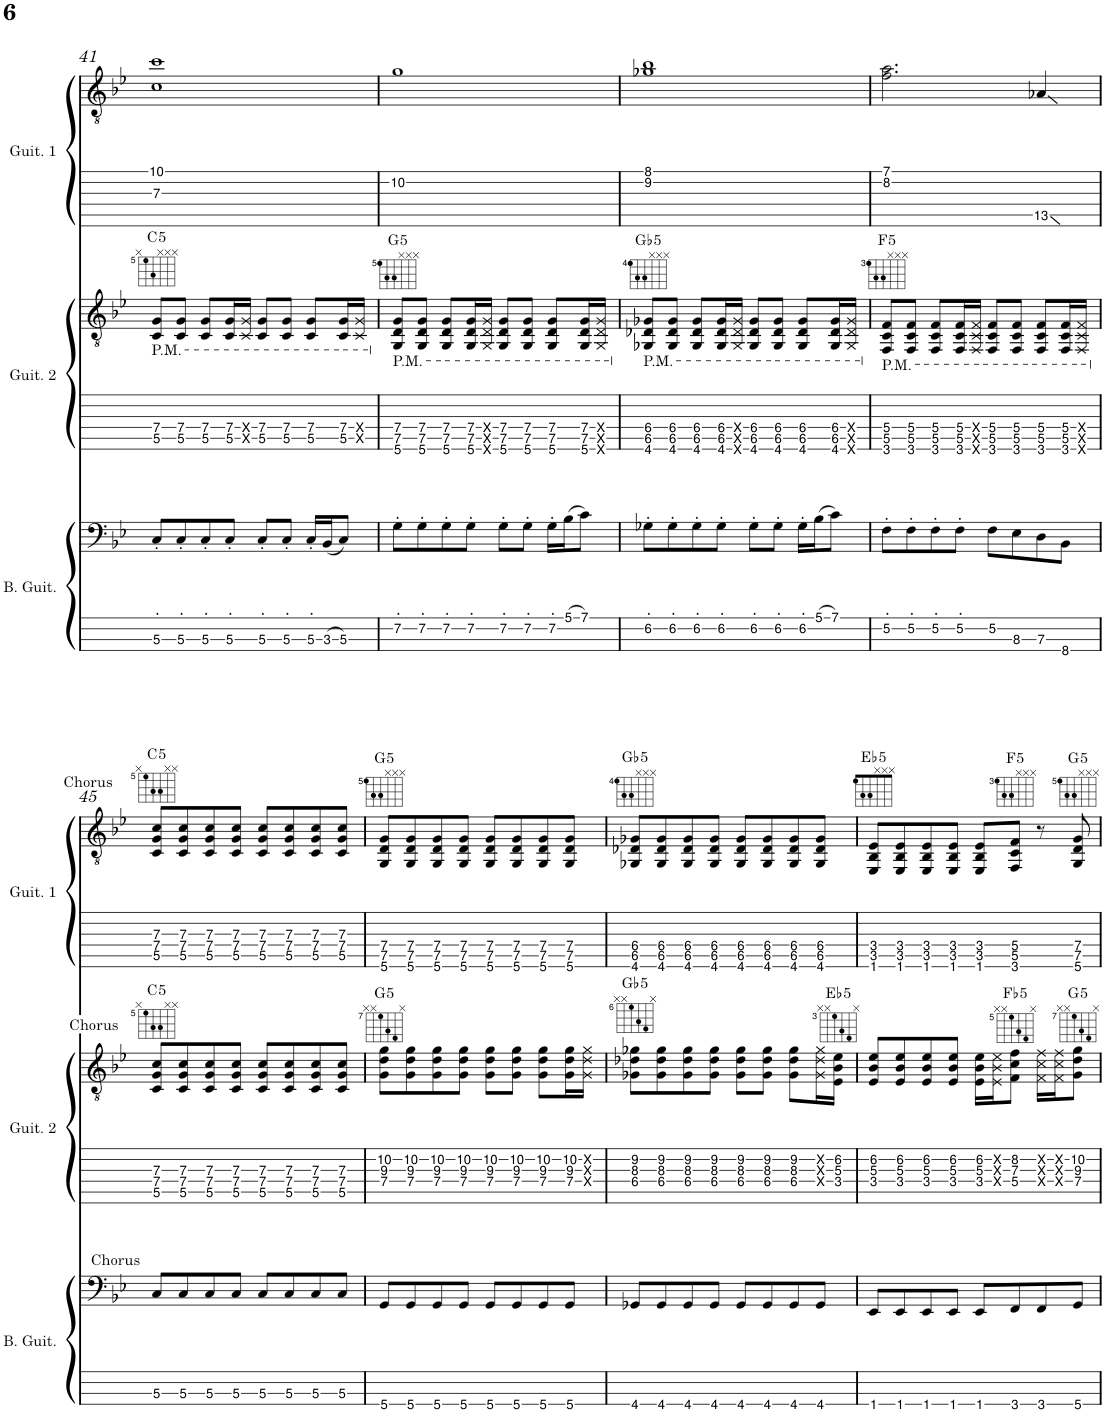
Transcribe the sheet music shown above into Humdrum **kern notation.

**kern	**kern	**kern	**kern	**harte	**kern	**kern	**harte
*part3	*part3	*part2	*part2	*part2	*part1	*part1	*part1
*staff6	*staff5	*staff4	*staff3	*	*staff2	*staff1	*
*I"Bass	*	*I"Guitar 2	*	*	*I"Guitar 1	*	*
*	*	*I'Guit. 2	*	*	*I'Guit. 1	*	*
!!LO:PB:g=z
*	*clefF4	*	*clefGv2	*	*	*clefGv2	*
*Trd7c12	*Trd7c12	*	*	*	*	*	*
*k[b-e-]	*k[b-e-]	*k[b-e-]	*k[b-e-]	*	*k[b-e-]	*k[b-e-]	*
*M4/4	*M4/4	*M4/4	*M4/4	*	*M4/4	*M4/4	*
=41	=41	=41	=41	=41	=41	=41	=41
!	!	!	!LO:TX:b:t=P.M.	!LO:H:kt=5	!	!	!
8C'L	8C'/L	8C\ 8G\L	8C/ 8G/L	C:(1,5)	1c 1cc	1c 1cc	.
8C'J	8C'/	8C\ 8G\J	8C/ 8G/J	.	.	.	.
8C'L	8C'/	8C\ 8G\L	8C/ 8G/L	.	.	.	.
8C'J	8C'/J	16C\ 16G\L	16C/ 16G/L	.	.	.	.
.	.	16C\ 16G\JJ	16C/ 16G/JJ	.	.	.	.
8C'L	8C'/L	8C\ 8G\L	8C/ 8G/L	.	.	.	.
8C'J	8C'/J	8C\ 8G\J	8C/ 8G/J	.	.	.	.
16C'LL	16C'/LL	8C\ 8G\L	8C/ 8G/L	.	.	.	.
16BB-J	(16BB-/J	.	.	.	.	.	.
8CJ	8C/J)	16C\ 16G\L	16C/ 16G/L	.	.	.	.
.	.	16C\ 16G\JJ	16C/ 16G/JJ	.	.	.	.
=42	=42	=42	=42	=42	=42	=42	=42
!	!	!	!LO:TX:b:t=P.M.	!LO:H:kt=5	!	!	!
8G'L	8G'\L	8GG\ 8D\ 8G\L	8GG/ 8D/ 8G/L	G:(1,5)	1g	1g	.
8G'J	8G'\	8GG\ 8D\ 8G\J	8GG/ 8D/ 8G/J	.	.	.	.
8G'L	8G'\	8GG\ 8D\ 8G\L	8GG/ 8D/ 8G/L	.	.	.	.
8G'J	8G'\J	16GG\ 16D\ 16G\L	16GG/ 16D/ 16G/L	.	.	.	.
.	.	16GG\ 16D\ 16G\JJ	16GG/ 16D/ 16G/JJ	.	.	.	.
8G'L	8G'\L	8GG\ 8D\ 8G\L	8GG/ 8D/ 8G/L	.	.	.	.
8G'J	8G'\J	8GG\ 8D\ 8G\J	8GG/ 8D/ 8G/J	.	.	.	.
16G'LL	16G'\LL	8GG\ 8D\ 8G\L	8GG/ 8D/ 8G/L	.	.	.	.
16B-J	(16B-\J	.	.	.	.	.	.
8cJ	8c\J)	16GG\ 16D\ 16G\L	16GG/ 16D/ 16G/L	.	.	.	.
.	.	16GG\ 16D\ 16G\JJ	16GG/ 16D/ 16G/JJ	.	.	.	.
=43	=43	=43	=43	=43	=43	=43	=43
!	!	!	!LO:TX:b:t=P.M.	!LO:H:kt=5	!	!	!
8G-X'L	8G-X'\L	8GG-X\ 8D-X\ 8G-X\L	8GG-X/ 8D-X/ 8G-X/L	Gb:(1,5)	1g-X 1b-	1g-X 1b-	.
8G-'J	8G-'\	8GG-\ 8D-\ 8G-\J	8GG-/ 8D-/ 8G-/J	.	.	.	.
8G-'L	8G-'\	8GG-\ 8D-\ 8G-\L	8GG-/ 8D-/ 8G-/L	.	.	.	.
8G-'J	8G-'\J	16GG-\ 16D-\ 16G-\L	16GG-/ 16D-/ 16G-/L	.	.	.	.
.	.	16GG-\ 16D-\ 16G-\JJ	16GG-/ 16D-/ 16G-/JJ	.	.	.	.
8G-'L	8G-'\L	8GG-\ 8D-\ 8G-\L	8GG-/ 8D-/ 8G-/L	.	.	.	.
8G-'J	8G-'\J	8GG-\ 8D-\ 8G-\J	8GG-/ 8D-/ 8G-/J	.	.	.	.
16G-'LL	16G-'\LL	8GG-\ 8D-\ 8G-\L	8GG-/ 8D-/ 8G-/L	.	.	.	.
16B-J	(16B-\J	.	.	.	.	.	.
8cJ	8c\J)	16GG-\ 16D-\ 16G-\L	16GG-/ 16D-/ 16G-/L	.	.	.	.
.	.	16GG-\ 16D-\ 16G-\JJ	16GG-/ 16D-/ 16G-/JJ	.	.	.	.
=44	=44	=44	=44	=44	=44	=44	=44
!	!	!	!LO:TX:b:t=P.M.	!LO:H:kt=5	!	!	!
8F'L	8F'\L	8FF\ 8C\ 8F\L	8FF/ 8C/ 8F/L	F:(1,5)	2.f 2.a	2.f\ 2.a\	.
8F'J	8F'\	8FF\ 8C\ 8F\J	8FF/ 8C/ 8F/J	.	.	.	.
8F'L	8F'\	8FF\ 8C\ 8F\L	8FF/ 8C/ 8F/L	.	.	.	.
8F'J	8F'\J	16FF\ 16C\ 16F\L	16FF/ 16C/ 16F/L	.	.	.	.
.	.	16FF\ 16C\ 16F\JJ	16FF/ 16C/ 16F/JJ	.	.	.	.
8FL	8F\L	8FF\ 8C\ 8F\L	8FF/ 8C/ 8F/L	.	.	.	.
8E-J	8E-\	8FF\ 8C\ 8F\J	8FF/ 8C/ 8F/J	.	.	.	.
8DL	8D\	8FF\ 8C\ 8F\L	8FF/ 8C/ 8F/L	.	4A-	4A-X/	.
8BB-J	8BB-\J	16FF\ 16C\ 16F\L	16FF/ 16C/ 16F/L	.	.	.	.
.	.	16FF\ 16C\ 16F\JJ	16FF/ 16C/ 16F/JJ	.	.	.	.
!!LO:LB:g=z
=45	=45	=45	=45	=45	=45	=45	=45
!	!	!	!	!	!	!LO:TX:a:t=Chorus	!
!	!	!	!LO:TX:a:t=Chorus	!	!	!	!
!	!LO:TX:a:t=Chorus	!	!	!LO:H:kt=5	!	!	!LO:H:kt=5
8CL	8C/L	8C\ 8G\ 8c\L	8C/ 8G/ 8c/L	C:(1,5)	8C\ 8G\ 8c\L	8C/ 8G/ 8c/L	C:(1,5)
8CJ	8C/	8C\ 8G\ 8c\J	8C/ 8G/ 8c/	.	8C\ 8G\ 8c\J	8C/ 8G/ 8c/	.
8CL	8C/	8C\ 8G\ 8c\L	8C/ 8G/ 8c/	.	8C\ 8G\ 8c\L	8C/ 8G/ 8c/	.
8CJ	8C/J	8C\ 8G\ 8c\J	8C/ 8G/ 8c/J	.	8C\ 8G\ 8c\J	8C/ 8G/ 8c/J	.
8CL	8C/L	8C\ 8G\ 8c\L	8C/ 8G/ 8c/L	.	8C\ 8G\ 8c\L	8C/ 8G/ 8c/L	.
8CJ	8C/	8C\ 8G\ 8c\J	8C/ 8G/ 8c/	.	8C\ 8G\ 8c\J	8C/ 8G/ 8c/	.
8CL	8C/	8C\ 8G\ 8c\L	8C/ 8G/ 8c/	.	8C\ 8G\ 8c\L	8C/ 8G/ 8c/	.
8CJ	8C/J	8C\ 8G\ 8c\J	8C/ 8G/ 8c/J	.	8C\ 8G\ 8c\J	8C/ 8G/ 8c/J	.
=46	=46	=46	=46	=46	=46	=46	=46
!	!	!	!	!LO:H:kt=5	!	!	!LO:H:kt=5
8GGL	8GG/L	8G\ 8d\ 8g\L	8G\ 8d\ 8g\L	G:(1,5)	8GG\ 8D\ 8G\L	8GG/ 8D/ 8G/L	G:(1,5)
8GGJ	8GG/	8G\ 8d\ 8g\J	8G\ 8d\ 8g\	.	8GG\ 8D\ 8G\J	8GG/ 8D/ 8G/	.
8GGL	8GG/	8G\ 8d\ 8g\L	8G\ 8d\ 8g\	.	8GG\ 8D\ 8G\L	8GG/ 8D/ 8G/	.
8GGJ	8GG/J	8G\ 8d\ 8g\J	8G\ 8d\ 8g\J	.	8GG\ 8D\ 8G\J	8GG/ 8D/ 8G/J	.
8GGL	8GG/L	8G\ 8d\ 8g\L	8G\ 8d\ 8g\L	.	8GG\ 8D\ 8G\L	8GG/ 8D/ 8G/L	.
8GGJ	8GG/	8G\ 8d\ 8g\J	8G\ 8d\ 8g\J	.	8GG\ 8D\ 8G\J	8GG/ 8D/ 8G/	.
8GGL	8GG/	8G\ 8d\ 8g\L	8G\ 8d\ 8g\L	.	8GG\ 8D\ 8G\L	8GG/ 8D/ 8G/	.
8GGJ	8GG/J	16G\ 16d\ 16g\L	16G\ 16d\ 16g\L	.	8GG\ 8D\ 8G\J	8GG/ 8D/ 8G/J	.
.	.	16G\ 16d\ 16g\JJ	16G\ 16d\ 16g\JJ	.	.	.	.
=47	=47	=47	=47	=47	=47	=47	=47
!	!	!	!	!LO:H:kt=5	!	!	!LO:H:kt=5
8GG-XL	8GG-X/L	8G-X\ 8d-X\ 8g-X\L	8G-X\ 8d-X\ 8g-X\L	Gb:(1,5)	8GG-X\ 8D-X\ 8G-X\L	8GG-X/ 8D-X/ 8G-X/L	Gb:(1,5)
8GG-J	8GG-/	8G-\ 8d-\ 8g-\J	8G-\ 8d-\ 8g-\	.	8GG-\ 8D-\ 8G-\J	8GG-/ 8D-/ 8G-/	.
8GG-L	8GG-/	8G-\ 8d-\ 8g-\L	8G-\ 8d-\ 8g-\	.	8GG-\ 8D-\ 8G-\L	8GG-/ 8D-/ 8G-/	.
8GG-J	8GG-/J	8G-\ 8d-\ 8g-\J	8G-\ 8d-\ 8g-\J	.	8GG-\ 8D-\ 8G-\J	8GG-/ 8D-/ 8G-/J	.
8GG-L	8GG-/L	8G-\ 8d-\ 8g-\L	8G-\ 8d-\ 8g-\L	.	8GG-\ 8D-\ 8G-\L	8GG-/ 8D-/ 8G-/L	.
8GG-J	8GG-/	8G-\ 8d-\ 8g-\J	8G-\ 8d-\ 8g-\J	.	8GG-\ 8D-\ 8G-\J	8GG-/ 8D-/ 8G-/	.
8GG-L	8GG-/	8G-\ 8d-\ 8g-\L	8G-\ 8d-\ 8g-\L	.	8GG-\ 8D-\ 8G-\L	8GG-/ 8D-/ 8G-/	.
8GG-J	8GG-/J	16G-\ 16d-\ 16g-\L	16G-\ 16d-\ 16g-\L	.	8GG-\ 8D-\ 8G-\J	8GG-/ 8D-/ 8G-/J	.
!	!	!	!	!LO:H:kt=5	!	!	!
.	.	16E-\ 16B-\ 16e-\JJ	16E-\ 16B-\ 16e-\JJ	Eb:(1,5)	.	.	.
=48	=48	=48	=48	=48	=48	=48	=48
!	!	!	!	!	!	!	!LO:H:kt=5
8EE-L	8EE-/L	8E-\ 8B-\ 8e-\L	8E-/ 8B-/ 8e-/L	.	8EE-\ 8BB-\ 8E-\L	8EE-/ 8BB-/ 8E-/L	Eb:(1,5)
8EE-J	8EE-/	8E-\ 8B-\ 8e-\J	8E-/ 8B-/ 8e-/	.	8EE-\ 8BB-\ 8E-\J	8EE-/ 8BB-/ 8E-/	.
8EE-L	8EE-/	8E-\ 8B-\ 8e-\L	8E-/ 8B-/ 8e-/	.	8EE-\ 8BB-\ 8E-\L	8EE-/ 8BB-/ 8E-/	.
8EE-J	8EE-/J	8E-\ 8B-\ 8e-\J	8E-/ 8B-/ 8e-/J	.	8EE-\ 8BB-\ 8E-\J	8EE-/ 8BB-/ 8E-/J	.
8EE-L	8EE-/L	16E-\ 16B-\ 16e-\LL	16E-\ 16B-\ 16e-\LL	.	8EE-\ 8BB-\ 8E-\L	8EE-/ 8BB-/ 8E-/L	.
.	.	16E-\ 16B-\ 16e-\J	16E-\ 16B-\ 16e-\J	.	.	.	.
!	!	!	!	!LO:H:kt=5	!	!	!LO:H:kt=5
8FFJ	8FF/	8F\ 8c\ 8f\J	8F\ 8c\ 8f\J	Fb:(1,5)	8FF\ 8C\ 8F\J	8FF/ 8C/ 8F/J	F:(1,5)
8FFL	8FF/	16F\ 16c\ 16f\LL	16F\ 16c\ 16f\LL	.	8r	8r	.
.	.	16F\ 16c\ 16f\J	16F\ 16c\ 16f\J	.	.	.	.
!	!	!	!	!LO:H:kt=5	!	!	!LO:H:kt=5
8GGJ	8GG/J	8G\ 8d\ 8g\J	8G\ 8d\ 8g\J	G:(1,5)	8GG 8D 8G	8GG/ 8D/ 8G/	G:(1,5)
=	=	=	=	=	=	=	=
*-	*-	*-	*-	*-	*-	*-	*-
